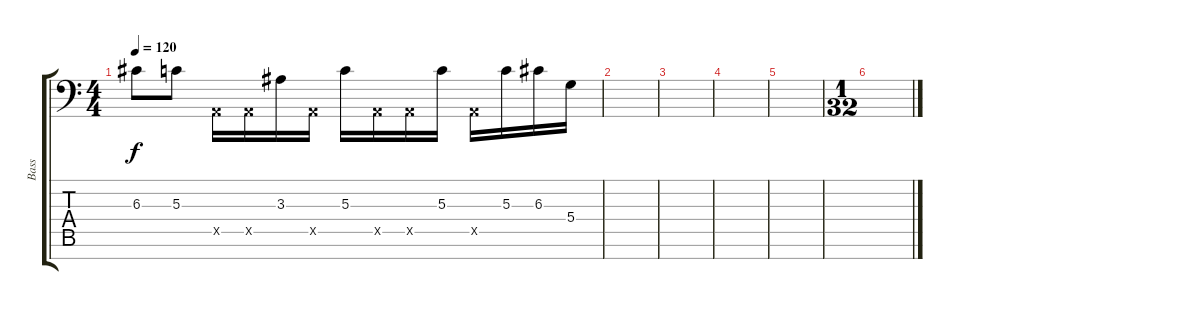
\track ("Bass" "Bass") {instrument slapbass1}
\staff {score tabs}
\tuning (E3 B2 G2 D2 A1 E1 B0) {hide}
\ts (4 4)
\tempo 120
\clef f4
\ks c
6.3.8{dy f} 5.3.8 0.5{x}.16 0.5{x}.16 3.3.16 0.5{x}.16 5.3.16 0.5{x}.16 0.5{x}.16 5.3.16 0.5{x}.16 5.3.16 6.3.16 5.4.16 |
|
|
|
|
\ts (1 32)
